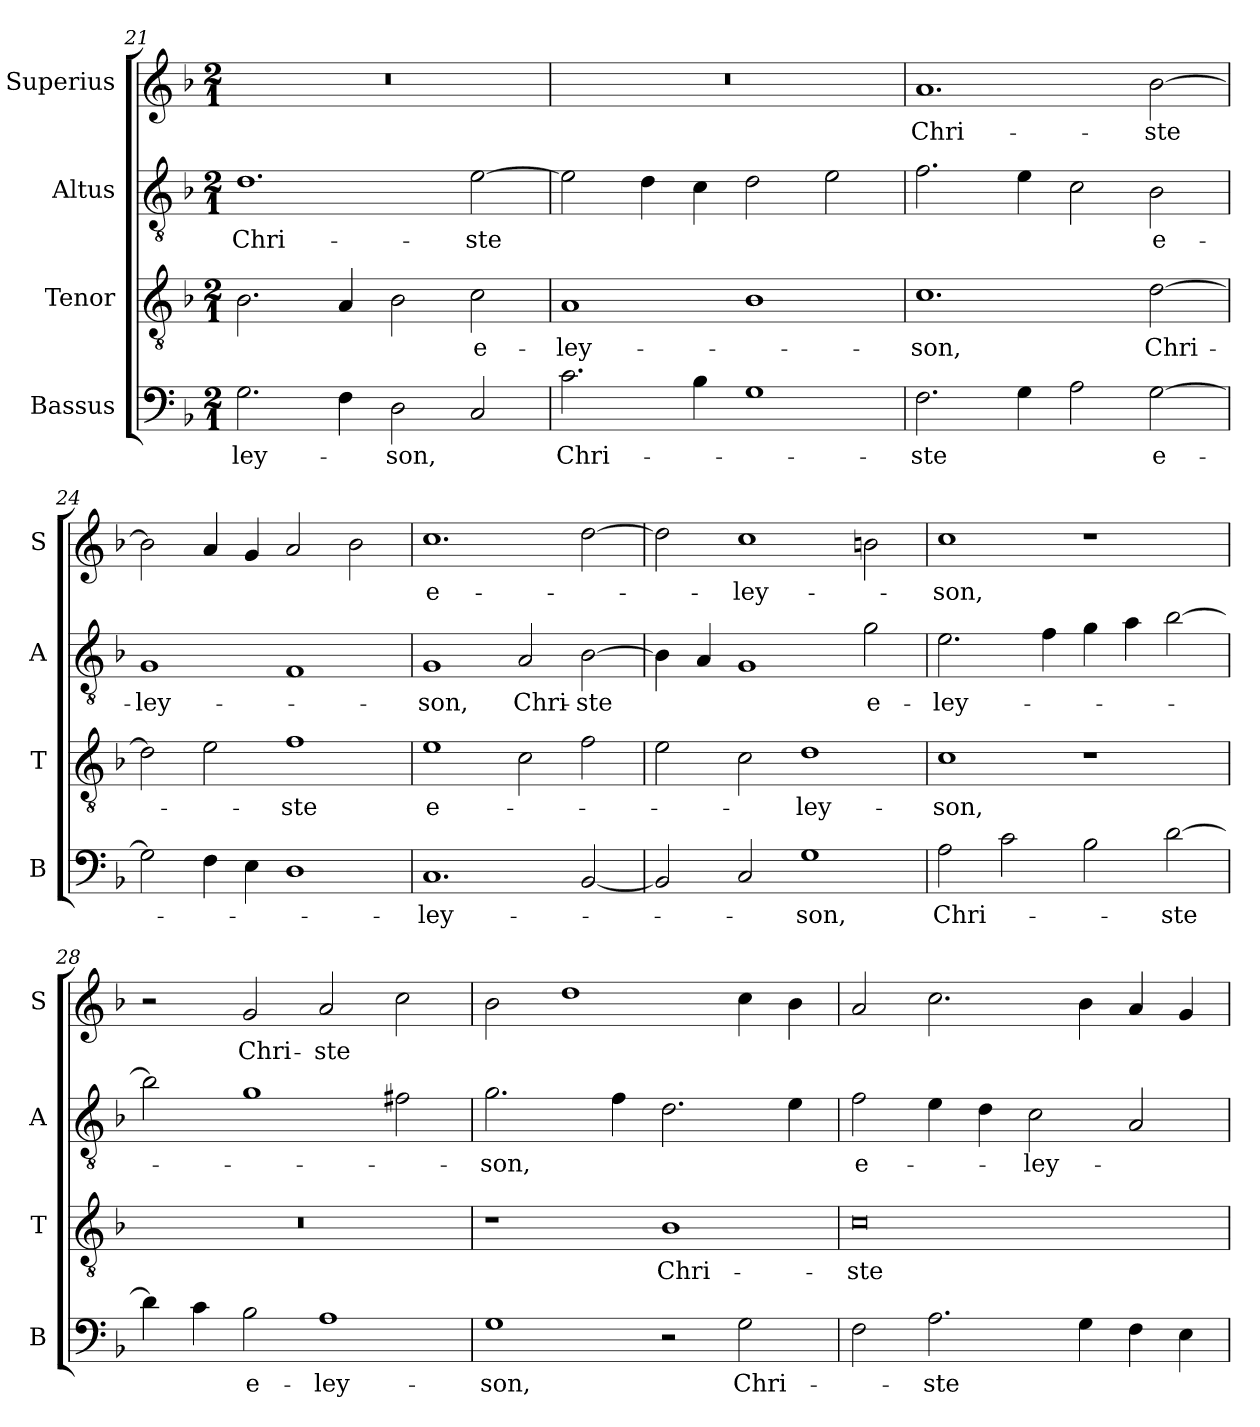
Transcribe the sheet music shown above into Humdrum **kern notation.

**kern	**text	**kern	**text	**kern	**text	**kern	**text
*part4	*part4	*part3	*part3	*part2	*part2	*part1	*part1
*staff4	*staff4	*staff3	*staff3	*staff2	*staff2	*staff1	*staff1
*I"Bassus	*	*I"Tenor	*	*I"Altus	*	*I"Superius	*
*I'B	*	*I'T	*	*I'A	*	*I'S	*
*clefF4	*	*clefGv2	*	*clefGv2	*	*clefG2	*
*k[b-]	*	*k[b-]	*	*k[b-]	*	*k[b-]	*
*M2/1	*	*M2/1	*	*M2/1	*	*M2/1	*
=21	=21	=21	=21	=21	=21	=21	=21
!	!LO:LY:i	!	!	!	!	!	!
2.G	-ley-	2.B-	.	1.d	Chri-	0r	.
4F	.	4A	.	.	.	.	.
!	!LO:LY:i	!	!	!	!	!	!
2D	-son,	2B-	.	.	.	.	.
!	!	!	!LO:LY:i	!	!	!	!
2C	.	2c	e-	[2e	-ste	.	.
=22	=22	=22	=22	=22	=22	=22	=22
!	!LO:LY:i	!	!LO:LY:i	!	!	!	!
2.c	Chri-	1A	-ley-	2e]	.	0r	.
.	.	.	.	4d	.	.	.
4B-	.	.	.	4c	.	.	.
1G	.	1B-	.	2d	.	.	.
.	.	.	.	2e	.	.	.
=23	=23	=23	=23	=23	=23	=23	=23
!	!LO:LY:i	!	!LO:LY:i	!	!	!	!
2.F	-ste	1.c	-son,	2.f	.	1.a	Chri-
4G	.	.	.	4e	.	.	.
2A	.	.	.	2c	.	.	.
!	!LO:LY:i	!	!LO:LY:i	!	!LO:LY:i	!	!
[2G	e-	[2d	Chri-	2B-	e-	[2b-	-ste
=24	=24	=24	=24	=24	=24	=24	=24
!	!	!	!	!	!LO:LY:i	!	!
2G]	.	2d]	.	1G	-ley-	2b-]	.
4F	.	2e	.	.	.	4a	.
4E	.	.	.	.	.	4g	.
!	!	!	!LO:LY:i	!	!	!	!
1D	.	1f	-ste	1F	.	2a	.
.	.	.	.	.	.	2b-	.
=25	=25	=25	=25	=25	=25	=25	=25
!	!LO:LY:i	!	!	!	!LO:LY:i	!	!LO:LY:i
1.C	-ley-	1e	e-	1G	-son,	1.cc	e-
!	!	!	!	!	!LO:LY:i	!	!
.	.	2c	.	2A	Chri-	.	.
!	!	!	!	!	!LO:LY:i	!	!
[2BB-	.	2f	.	[2B-	-ste	[2dd	.
=26	=26	=26	=26	=26	=26	=26	=26
2BB-]	.	2e	.	4B-]	.	2dd]	.
.	.	.	.	4A	.	.	.
!	!	!	!	!	!	!	!LO:LY:i
2C	.	2c	.	1G	.	1cc	-ley-
!	!LO:LY:i	!	!	!	!	!	!
1G	-son,	1d	-ley-	.	.	.	.
!	!	!	!	!	!LO:LY:i	!	!
.	.	.	.	2g	e-	2bn	.
=27	=27	=27	=27	=27	=27	=27	=27
!	!LO:LY:i	!	!	!	!LO:LY:i	!	!LO:LY:i
2A	Chri-	1c	-son,	2.e	-ley-	1cc	-son,
2c	.	.	.	.	.	.	.
.	.	.	.	4f	.	.	.
2B-	.	1r	.	4g	.	1r	.
.	.	.	.	4a	.	.	.
!	!LO:LY:i	!	!	!	!	!	!
[2d	-ste	.	.	[2b-	.	.	.
=28	=28	=28	=28	=28	=28	=28	=28
4d]	.	0r	.	2b-]	.	2r	.
4c	.	.	.	.	.	.	.
!	!LO:LY:i	!	!	!	!	!	!LO:LY:i
2B-	e-	.	.	1g	.	2g	Chri-
!	!LO:LY:i	!	!	!	!	!	!LO:LY:i
1A	-ley-	.	.	.	.	2a	-ste
.	.	.	.	2f#X	.	2cc	.
=29	=29	=29	=29	=29	=29	=29	=29
!	!LO:LY:i	!	!	!	!LO:LY:i	!	!
1G	-son,	1r	.	2.g	-son,	2b-	.
.	.	.	.	.	.	1dd	.
.	.	.	.	4f	.	.	.
!	!	!	!LO:LY:i	!	!	!	!
2r	.	1B-	Chri-	2.d	.	.	.
!	!LO:LY:i	!	!	!	!	!	!
2G	Chri-	.	.	.	.	4cc	.
.	.	.	.	4e	.	4b-	.
=30	=30	=30	=30	=30	=30	=30	=30
!	!	!	!LO:LY:i	!	!LO:LY:i	!	!
2F	.	0c	-ste	2f	e-	2a	.
!	!LO:LY:i	!	!	!	!	!	!
2.A	-ste	.	.	4e	.	2.cc	.
.	.	.	.	4d	.	.	.
!	!	!	!	!	!LO:LY:i	!	!
.	.	.	.	2c	-ley-	.	.
4G	.	.	.	.	.	4b-	.
4F	.	.	.	2A	.	4a	.
4E	.	.	.	.	.	4g	.
=	=	=	=	=	=	=	=
*-	*-	*-	*-	*-	*-	*-	*-
